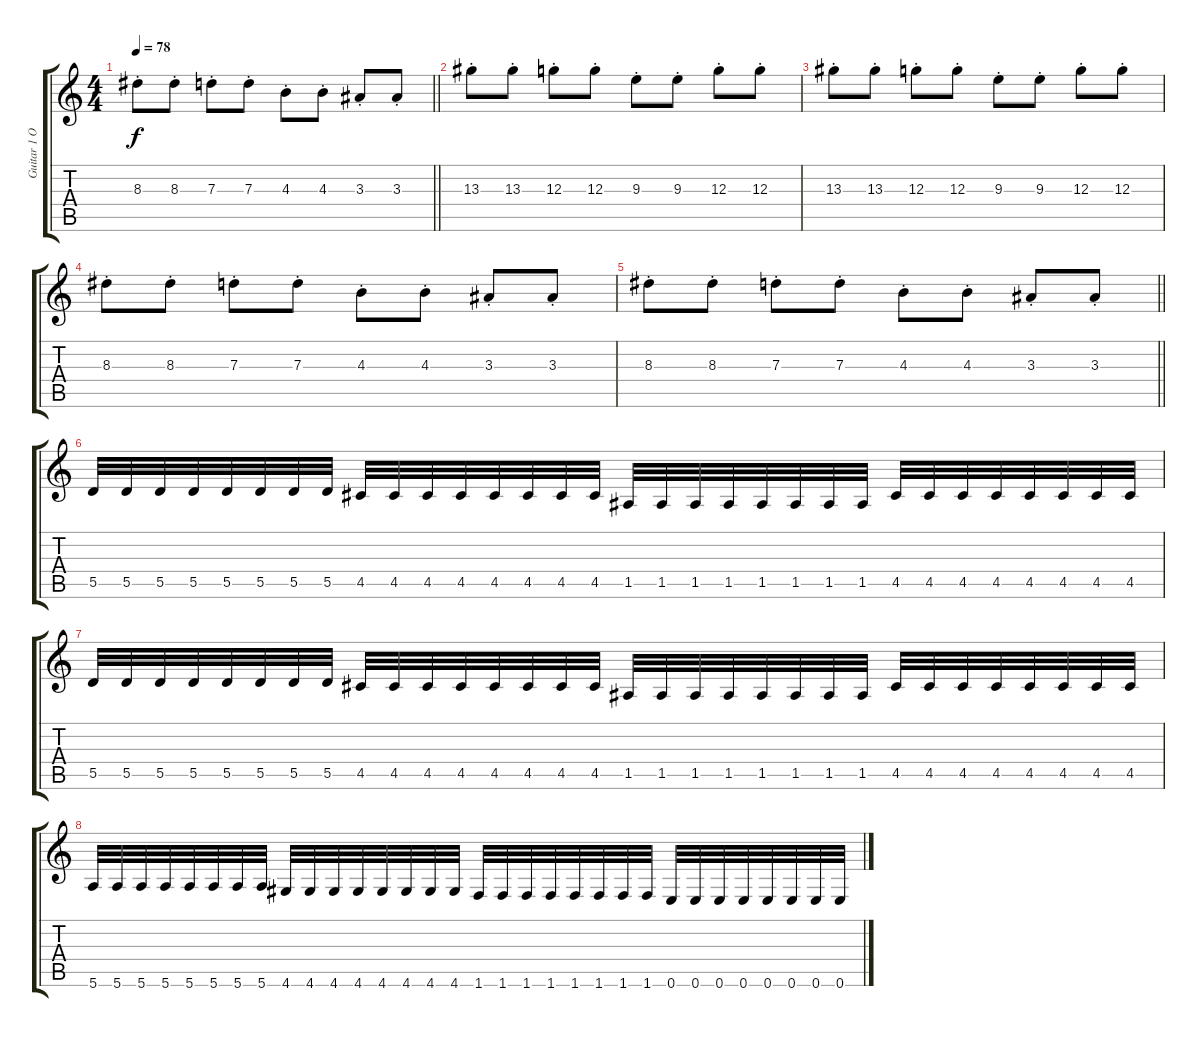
\track ("Guitar 1 Overdrived" "Guitar 1 O") {instrument overdrivenguitar}
\staff {score tabs}
\tuning (E4 B3 G3 D3 A2 E2) {hide}
\ts (4 4)
\tempo 78
\clef g2
\barLineRight lightlight
\ks c
8.3{st}.8{dy f} 8.3{st}.8 7.3{st}.8 7.3{st}.8 4.3{st}.8 4.3{st}.8 3.3{st}.8 3.3{st}.8 |
13.3{st}.8 13.3{st}.8 12.3{st}.8 12.3{st}.8 9.3{st}.8 9.3{st}.8 12.3{st}.8 12.3{st}.8 |
13.3{st}.8 13.3{st}.8 12.3{st}.8 12.3{st}.8 9.3{st}.8 9.3{st}.8 12.3{st}.8 12.3{st}.8 |
8.3{st}.8 8.3{st}.8 7.3{st}.8 7.3{st}.8 4.3{st}.8 4.3{st}.8 3.3{st}.8 3.3{st}.8 |
\barLineRight lightlight
8.3{st}.8 8.3{st}.8 7.3{st}.8 7.3{st}.8 4.3{st}.8 4.3{st}.8 3.3{st}.8 3.3{st}.8 |
5.5.32 5.5.32 5.5.32 5.5.32 5.5.32 5.5.32 5.5.32 5.5.32 4.5.32 4.5.32 4.5.32 4.5.32 4.5.32 4.5.32 4.5.32 4.5.32 1.5.32 1.5.32 1.5.32 1.5.32 1.5.32 1.5.32 1.5.32 1.5.32 4.5.32 4.5.32 4.5.32 4.5.32 4.5.32 4.5.32 4.5.32 4.5.32 |
5.5.32 5.5.32 5.5.32 5.5.32 5.5.32 5.5.32 5.5.32 5.5.32 4.5.32 4.5.32 4.5.32 4.5.32 4.5.32 4.5.32 4.5.32 4.5.32 1.5.32 1.5.32 1.5.32 1.5.32 1.5.32 1.5.32 1.5.32 1.5.32 4.5.32 4.5.32 4.5.32 4.5.32 4.5.32 4.5.32 4.5.32 4.5.32 |
5.6.32 5.6.32 5.6.32 5.6.32 5.6.32 5.6.32 5.6.32 5.6.32 4.6.32 4.6.32 4.6.32 4.6.32 4.6.32 4.6.32 4.6.32 4.6.32 1.6.32 1.6.32 1.6.32 1.6.32 1.6.32 1.6.32 1.6.32 1.6.32 0.6.32 0.6.32 0.6.32 0.6.32 0.6.32 0.6.32 0.6.32 0.6.32
